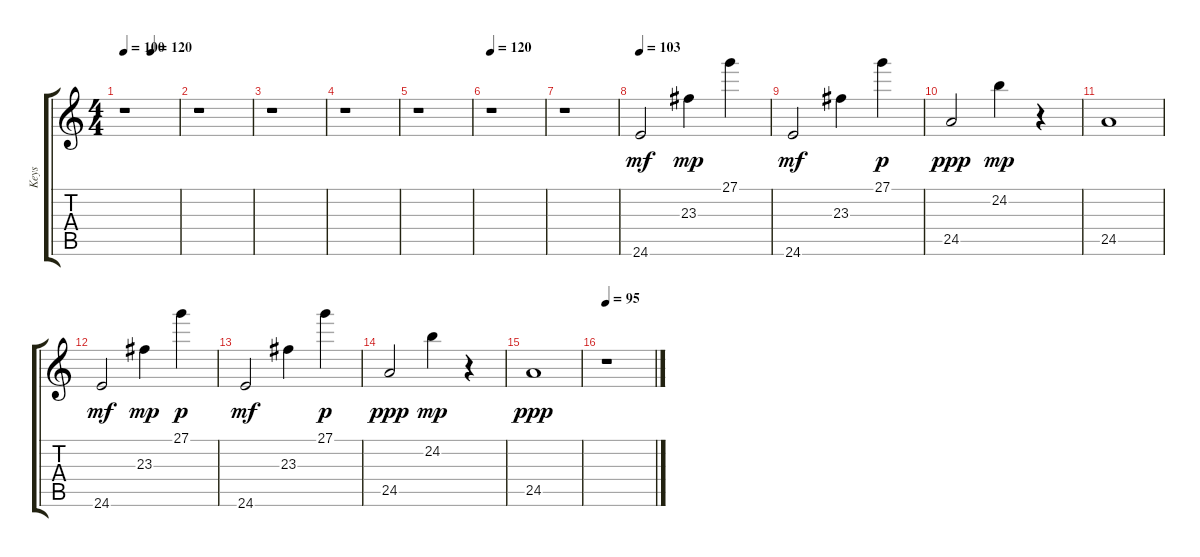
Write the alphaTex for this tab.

\track ("Keys" "Keys") {instrument lead2sawtooth}
\staff {score tabs}
\tuning (E4 B3 G3 D3 A2 E2) {hide}
\ts (4 4)
\tempo 100
\tempo (120 0.5)
\clef g2
\ks c
r.1{dy mp} |
r.1 |
r.1 |
r.1 |
r.1 |
\tempo 120
r.1 |
r.1 |
\tempo 103
24.6.2{dy mf instrument lead1square} 23.3.4{dy mp} 27.1.4 |
24.6.2{dy mf} 23.3.4 27.1.4{dy p} |
24.5.2{dy ppp} 24.2.4{dy mp} r.4 |
24.5.1 |
24.6.2{dy mf} 23.3.4{dy mp} 27.1.4{dy p} |
24.6.2{dy mf} 23.3.4 27.1.4{dy p} |
24.5.2{dy ppp} 24.2.4{dy mp} r.4 |
24.5.1{dy ppp} |
\tempo 95
r.1
